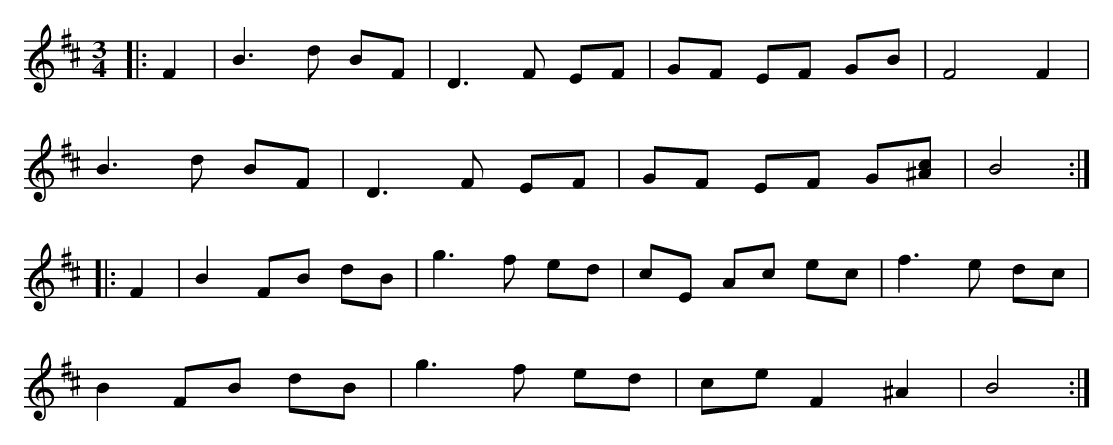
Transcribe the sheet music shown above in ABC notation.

X:1
M:3/4
K:Bmin
|:F2|B3d BF|D3F EF|GF EF GB|F4 F2|
B3d BF|D3F EF|GF EF G[c^A]|B4:|
|:F2|B2 FB dB|g3f ed|cE Ac ec|f3e dc|
B2 FB dB|g3f ed|ce F2 ^A2|B4:|
